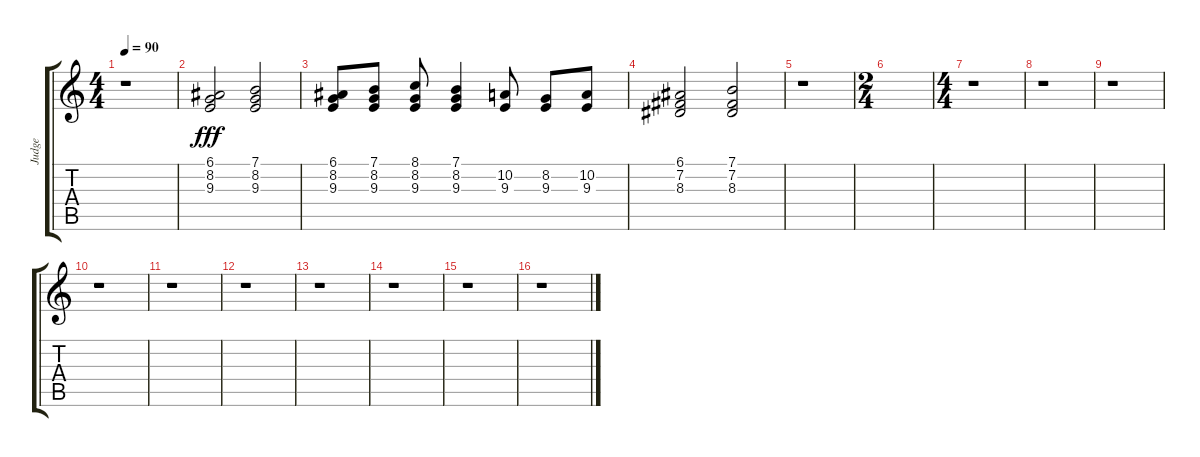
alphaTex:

\track ("Judge" "Judge") {instrument tuba}
\staff {score tabs}
\tuning (E4 B3 G3 D3 A2 E2) {hide}
\ts (4 4)
\tempo 90
\clef g2
\ks c
r.1{dy fff} |
(6.1 8.2 9.3).2 (7.1 8.2 9.3).2 |
(6.1 8.2 9.3).8 (7.1 8.2 9.3).8 (8.1 8.2 9.3).8 (7.1 8.2 9.3).4 (10.2 9.3).8 (8.2 9.3).8 (10.2 9.3).8 |
(6.1 7.2 8.3).2 (7.1 7.2 8.3).2 |
r.1 |
\ts (2 4)
|
\ts (4 4)
r.1 |
r.1 |
r.1 |
r.1 |
r.1 |
r.1 |
r.1 |
r.1 |
r.1 |
r.1
